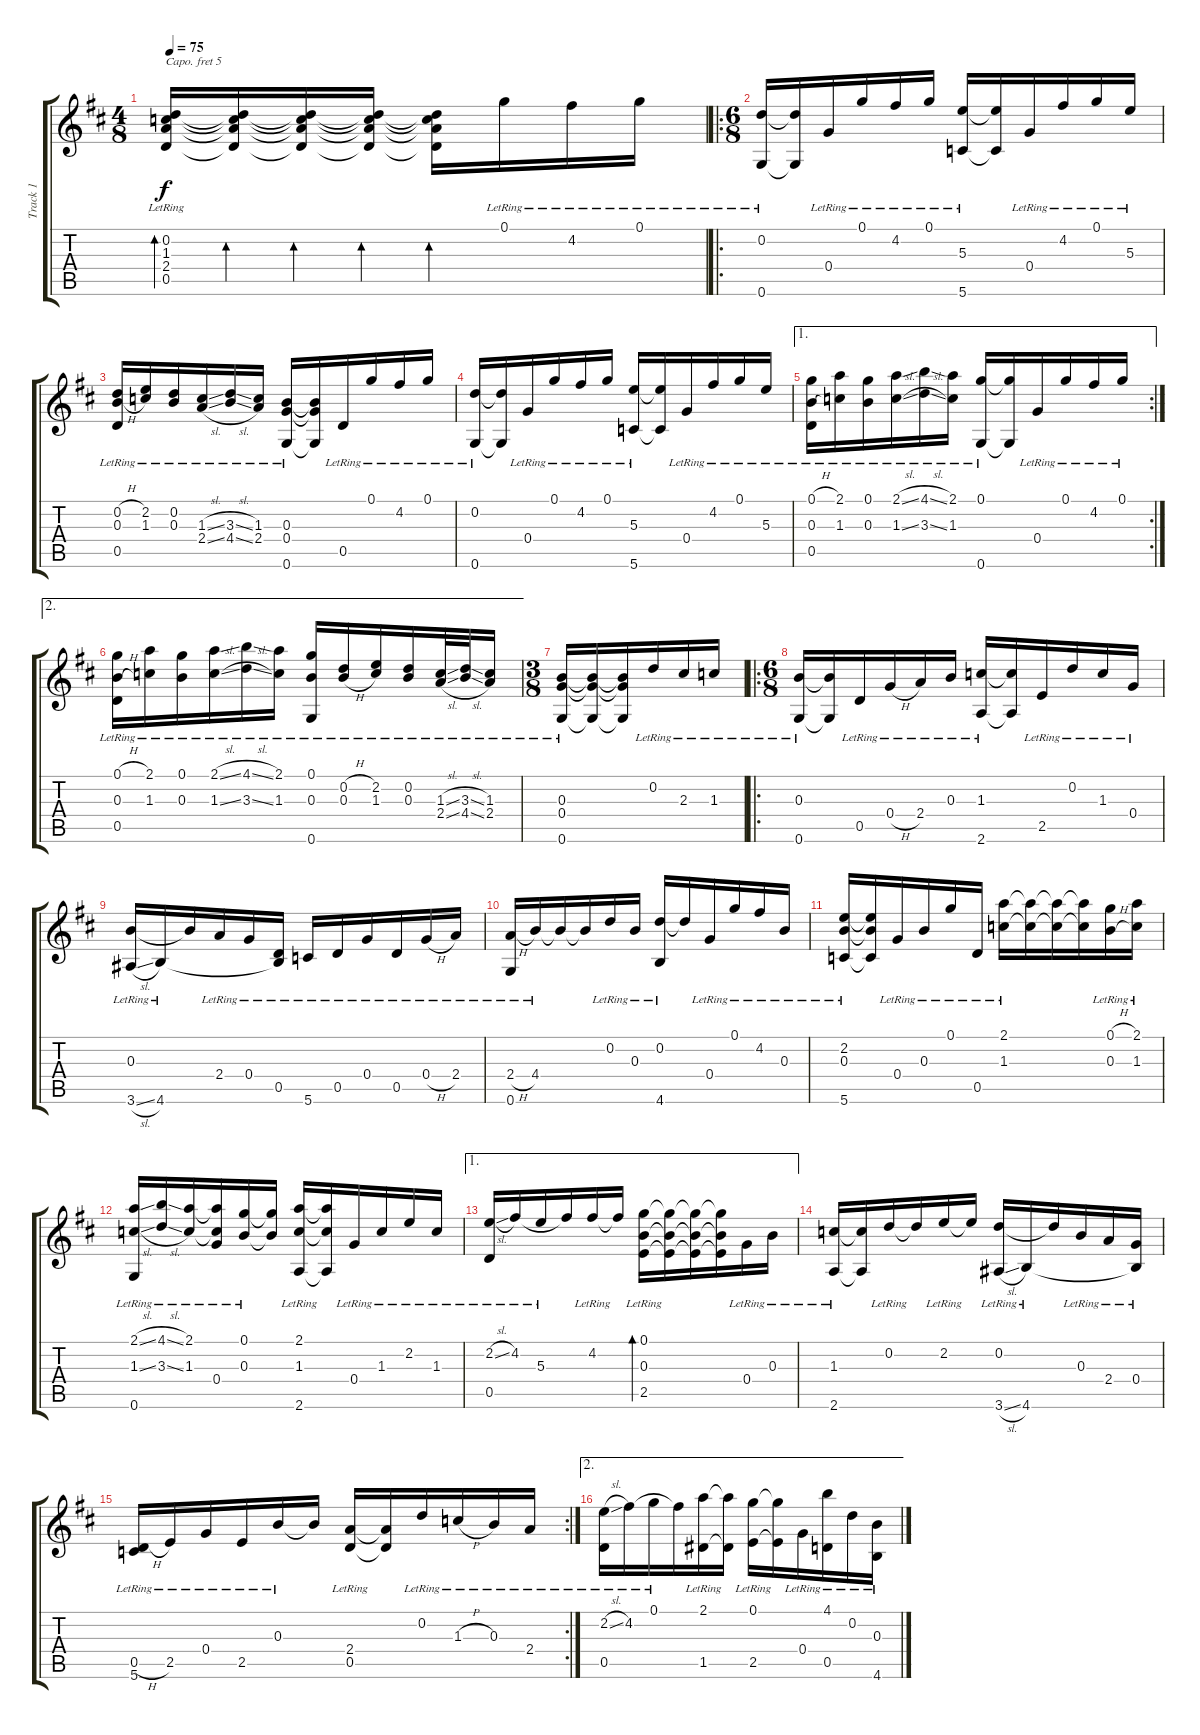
\track ("Track 1" "Track 1") {instrument acousticguitarnylon}
\staff {score tabs}
\capo 5
\tuning (D4 A3 Gb3 D3 A2 D2) {hide}
\ts (4 8)
\tempo 75
\clef g2
\ks d
(0.2{lr} 1.3{lr} 2.4{lr} 0.5{lr}).16{bd 480 dy f} (0.2{t} 1.3{t} 2.4{t} 0.5{t}).16{bd 480} (0.2{t} 1.3{t} 2.4{t} 0.5{t}).16{bd 480} (0.2{t} 1.3{t} 2.4{t} 0.5{t}).16{bd 480} (0.2{t} 1.3{t} 2.4{t} 0.5{t}).16{bd 480} 0.1{lr}.16 4.2{lr}.16 0.1{lr}.16 |
\ro
\ts (6 8)
(0.2{lr} 0.6{lr}).16 (0.2{t} 0.6{t}).16 0.4{lr}.16 0.1{lr}.16 4.2{lr}.16 0.1{lr}.16 (5.3{lr} 5.6{lr}).16 (5.3{t} 5.6{t}).16 0.4{lr}.16 4.2{lr}.16 0.1{lr}.16 5.3{lr}.16 |
(0.2{h lr} 0.3{h lr} 0.5{lr}).16 (2.2{lr} 1.3{lr}).16 (0.2{lr} 0.3{lr}).16 (1.3{sl lr} 2.4{sl lr}).16 (3.3{sl lr} 4.4{sl lr}).16 (1.3{lr} 2.4{lr}).16 (0.3{lr} 0.4{lr} 0.6{lr}).16 (0.3{t} 0.4{t} 0.6{t}).16 0.5{lr}.16 0.1{lr}.16 4.2{lr}.16 0.1{lr}.16 |
(0.2{lr} 0.6{lr}).16 (0.2{t} 0.6{t}).16 0.4{lr}.16 0.1{lr}.16 4.2{lr}.16 0.1{lr}.16 (5.3{lr} 5.6{lr}).16 (5.3{t} 5.6{t}).16 0.4{lr}.16 4.2{lr}.16 0.1{lr}.16 5.3{lr}.16 |
\ae 1
\rc 2
(0.1{h lr} 0.3{h lr} 0.5{lr}).16 (2.1{lr} 1.3{lr}).16 (0.1{lr} 0.3{lr}).16 (2.1{sl lr} 1.3{sl lr}).16 (4.1{sl lr} 3.3{sl lr}).16 (2.1{lr} 1.3{lr}).16 (0.1{lr} 0.6{lr}).16 (0.1{t} 0.6{t}).16 0.4{lr}.16 0.1{lr}.16 4.2{lr}.16 0.1{lr}.16 |
\ae 2
(0.1{h lr} 0.3{h lr} 0.5{lr}).16 (2.1{lr} 1.3{lr}).16 (0.1{lr} 0.3{lr}).16 (2.1{sl lr} 1.3{sl lr}).16 (4.1{sl lr} 3.3{sl lr}).16 (2.1{lr} 1.3{lr}).16 (0.1{lr} 0.3{lr} 0.6{lr}).16 (0.2{h lr} 0.3{h lr}).16 (2.2{lr} 1.3{lr}).16 (0.2{lr} 0.3{lr}).16 (1.3{sl lr} 2.4{sl lr}).32 (3.3{sl lr} 4.4{sl lr}).32 (1.3{lr} 2.4{lr}).16 |
\ts (3 8)
(0.3{lr} 0.4{lr} 0.6{lr}).16 (0.3{t} 0.4{t} 0.6{t}).16 (0.3{t} 0.4{t} 0.6{t}).16 0.2{lr}.16 2.3{lr}.16 1.3{lr}.16 |
\ro
\ts (6 8)
(0.3{lr} 0.6{lr}).16 (0.3{t} 0.6{t}).16 0.5{lr}.16 0.4{h lr}.16 2.4{lr}.16 0.3{lr}.16 (1.3{lr} 2.6{lr}).16 (1.3{t} 2.6{t}).16 2.5{lr}.16 0.2{lr}.16 1.3{lr}.16 0.4{lr}.16 |
(0.3{lr} 3.6{sl lr}).16 4.6{lr}.16 0.3{t}.16 2.4{lr}.16 0.4{lr}.16 (0.5{lr} 4.6{t}).16 5.6{lr}.16 0.5{lr}.16 0.4{lr}.16 0.5{lr}.16 0.4{h lr}.16 2.4{lr}.16 |
(2.4{h lr} 0.6{lr}).16 4.4{lr}.16 4.4{t}.16 4.4{t}.16 0.2{lr}.16 0.3{lr}.16 (0.2{lr} 4.6{lr}).16 0.2{t}.16 0.4{lr}.16 0.1{lr}.16 4.2{lr}.16 0.3{lr}.16 |
(2.2{lr} 0.3{lr} 5.6{lr}).16 (2.2{t} 0.3{t} 5.6{t}).16 0.4{lr}.16 0.3{lr}.16 0.1{lr}.16 0.5{lr}.16 (2.1{lr} 1.3{lr}).16 (2.1{t} 1.3{t}).16 (2.1{t} 1.3{t}).16 (2.1{t} 1.3{t}).16 (0.1{h lr} 0.3{h lr}).16 (2.1{lr} 1.3{lr}).16 |
(2.1{sl lr} 1.3{sl lr} 0.6{lr}).16 (4.1{sl lr} 3.3{sl lr}).16 (2.1{lr} 1.3{lr}).16 (2.1{t} 1.3{t} 0.4{lr}).16 (0.1{lr} 0.3{lr}).16 (0.1{t} 0.3{t}).16 (2.1{lr} 1.3{lr} 2.6{lr}).16 (2.1{t} 1.3{t} 2.6{t}).16 0.4{lr}.16 1.3{lr}.16 2.2{lr}.16 1.3{lr}.16 |
\ae 1
(2.2{sl lr} 0.5{lr}).16 4.2{lr}.16 5.3{lr}.16 4.2{t}.16 4.2{lr}.16 4.2{t}.16 (0.1{lr} 0.3{lr} 2.5{lr}).16{bd 480} (0.1{t} 0.3{t} 2.5{t}).16 (0.1{t} 0.3{t} 2.5{t}).16 (0.1{t} 0.3{t} 2.5{t}).16 0.4{lr}.16 0.3{lr}.16 |
(1.3{lr} 2.6{lr}).16 (1.3{t} 2.6{t}).16 0.2{lr}.16 0.2{t}.16 2.2{lr}.16 2.2{t}.16 (0.2{lr} 3.6{sl lr}).16 4.6{lr}.16 0.2{t}.16 0.3{lr}.16 2.4{lr}.16 (0.4{lr} 4.6{t}).16 |
\rc 2
(0.5{h lr} 5.6{lr}).16 2.5{lr}.16 0.4{lr}.16 2.5{lr}.16 0.3{lr}.16 0.3{t}.16 (2.4{lr} 0.5{lr}).16 (2.4{t} 0.5{t}).16 0.2{lr}.16 1.3{h lr}.16 0.3{lr}.16 2.4{lr}.16 |
\ae 2
(2.2{sl lr} 0.5{lr}).16 4.2{lr}.16 0.1{lr}.16 4.2{t}.16 (2.1{lr} 1.5{lr}).16 (2.1{t} 1.5{t}).16 (0.1{lr} 2.5{lr}).16 (0.1{t} 2.5{t}).16 0.4{lr}.16 (4.1{lr} 0.5{lr}).16 0.2{lr}.16 (0.3{lr} 4.6{lr}).16
